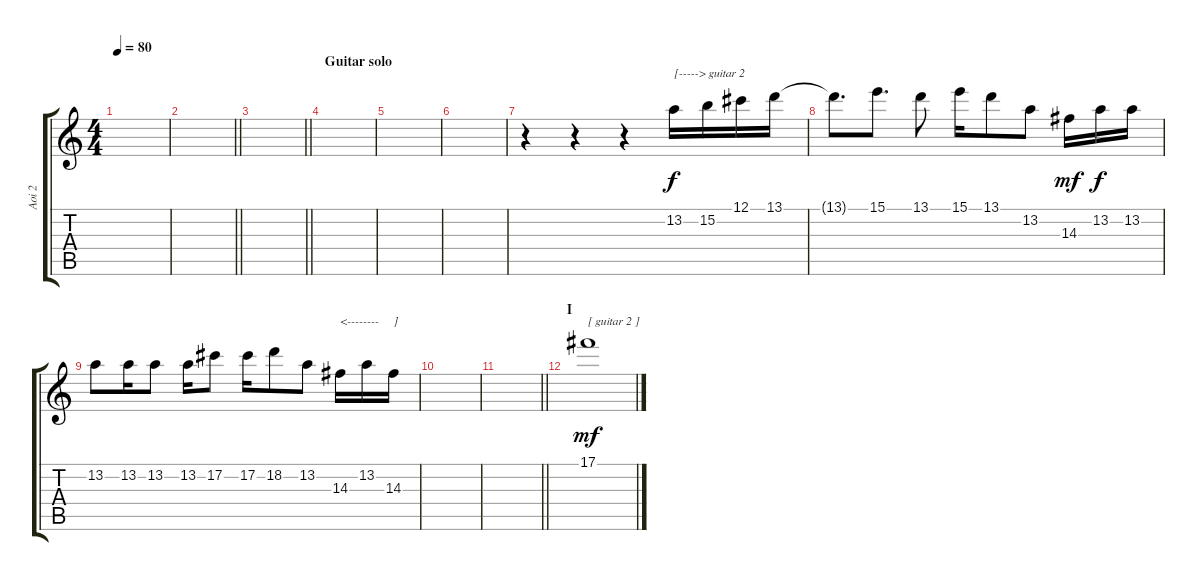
\track ("Aoi 2" "Aoi 2") {instrument overdrivenguitar}
\staff {score tabs}
\tuning (Db4 Ab3 E3 B2 Gb2 B1) {hide}
\ts (4 4)
\tempo 80
\clef g2
\ks c
|
\barLineRight lightlight
|
\section ("" "")
\barLineRight lightlight
|
\section ("" "Guitar solo")
|
|
|
r.4 r.4 r.4 13.2.16{txt "[-----> guitar 2"} 15.2.16{dy f} 12.1.16 13.1.16 |
13.1{t}.8{d} 15.1.8{d} 13.1.8 15.1.16 13.1.8 13.2.8 14.3.16{dy mf} 13.2.16{dy f} 13.2.16 |
13.2.8 13.2.16 13.2.8 13.2.16 17.2.8 17.2.16 18.2.8 13.2.8 14.3.16{txt "<--------"} 13.2.16 14.3.16{txt "]"} |
|
\barLineRight lightlight
|
\section ("" "I")
17.1.1{txt "[ guitar 2 ]" dy mf}
